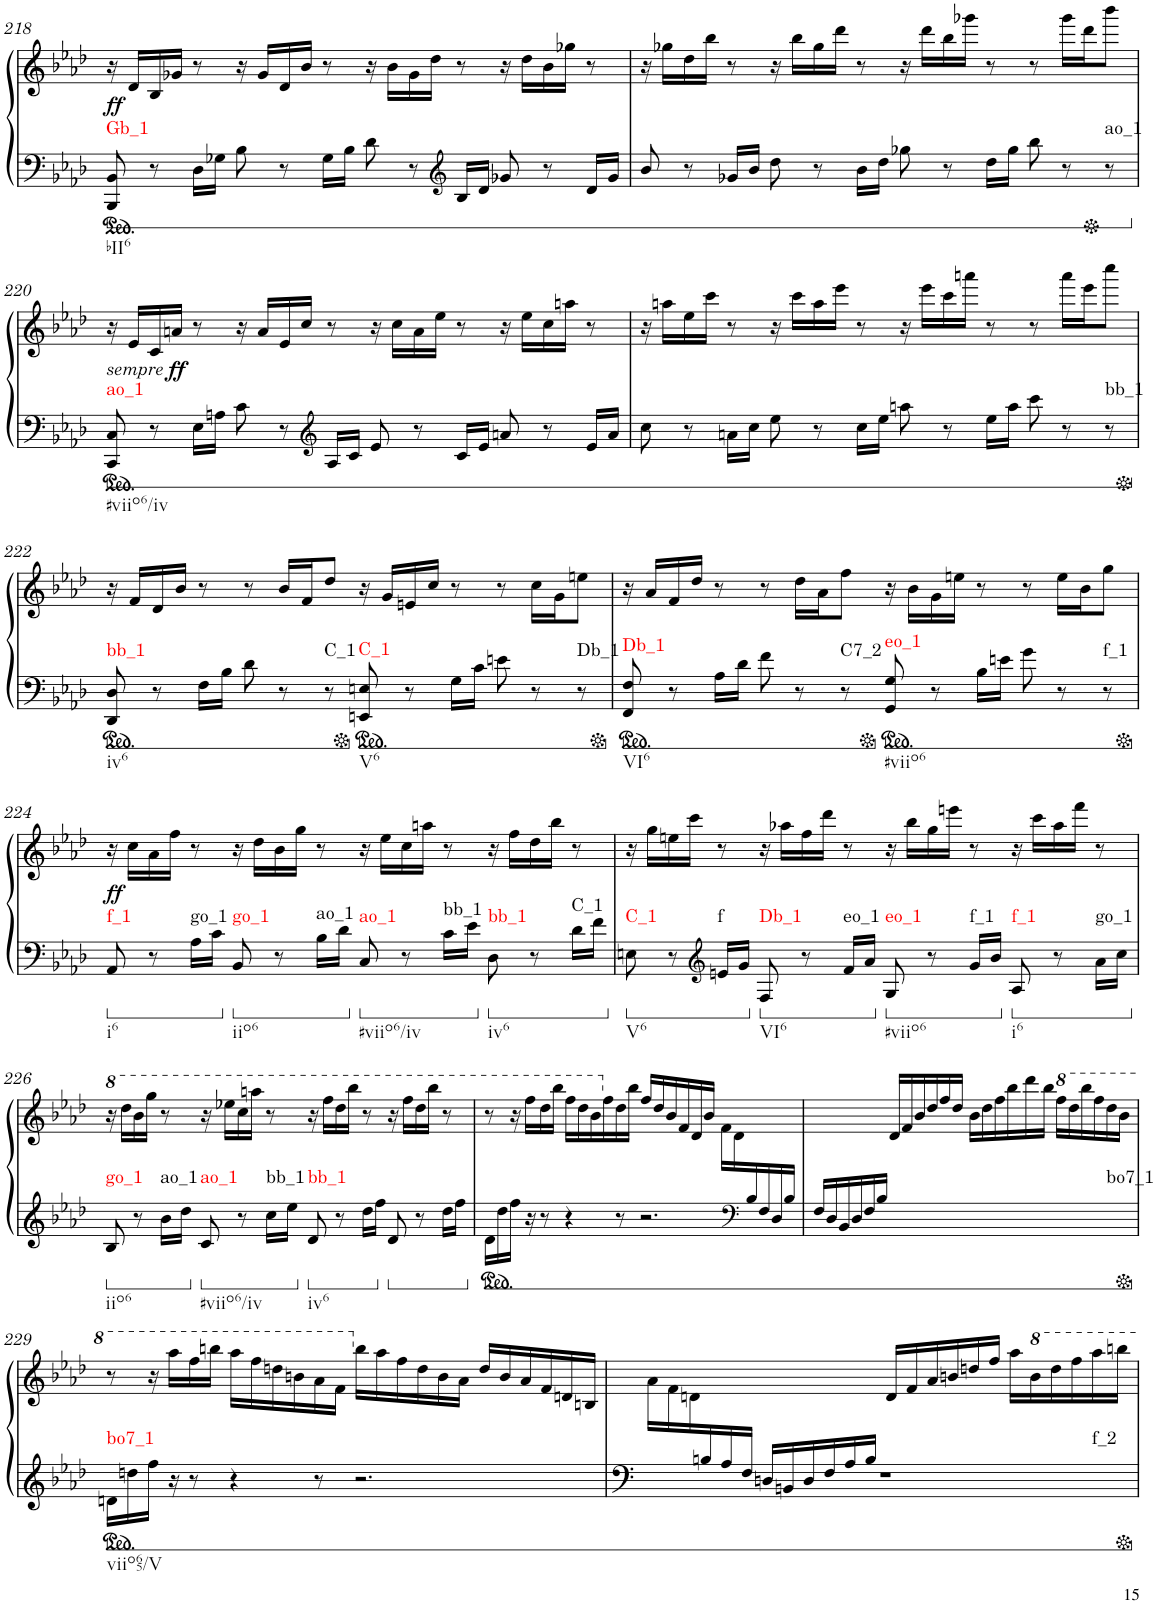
**kern	**kern	**dynam	**harte
*part1	*part1	*part1	*part1
*staff2	*staff1	*staff1/2	*
*I"Piano	*	*	*
*I'Pno.	*	*	*
!!LO:PB:g=z
*clefG2	*clefG2	*	*
*k[b-e-a-d-]	*k[b-e-a-d-]	*	*
*M12/8	*M12/8	*	*
=218	=218	=218	=218
!	!	!LO:DY:b	!LO:H:kt=Gb_1
8BBB-/ 8BB-/	16r	ff	N
.	16d-/LL	.	.
8r	16B-/	.	.
.	16g-X/JJ	.	.
16D-\LL	8r	.	.
16G-X\JJ	.	.	.
8B-\	16r	.	.
.	16g-/LL	.	.
8r	16d-/	.	.
.	16b-/JJ	.	.
16G-\LL	8r	.	.
16B-\JJ	.	.	.
8d-\	16r	.	.
.	16b-\LL	.	.
8r	16g-\	.	.
.	16dd-\JJ	.	.
*clefG2	*	*	*
16B-/LL	8r	.	.
16d-/JJ	.	.	.
8g-X/	16r	.	.
.	16dd-\LL	.	.
8r	16b-\	.	.
.	16gg-X\JJ	.	.
16d-/LL	8r	.	.
16g-/JJ	.	.	.
=219	=219	=219	=219
8b-/	16r	.	.
.	16gg-X\LL	.	.
8r	16dd-\	.	.
.	16bb-\JJ	.	.
16g-X/LL	8r	.	.
16b-/JJ	.	.	.
8dd-\	16r	.	.
.	16bb-\LL	.	.
8r	16gg-\	.	.
.	16ddd-\JJ	.	.
16b-\LL	8r	.	.
16dd-\JJ	.	.	.
8gg-X\	16r	.	.
.	16ddd-\LL	.	.
8r	16bb-\	.	.
.	16ggg-X\JJ	.	.
16dd-\LL	8r	.	.
16gg-\JJ	.	.	.
8bb-\	8r	.	.
8r	16ggg-\LL	.	.
.	16ddd-\J	.	.
!	!	!	!LO:H:kt=ao_1
8r	8bbb-\J	.	N
!!LO:LB:g=z
=220	=220	=220	=220
!LO:TX:a:i:t=sempre	!	!	!
!	!	!	!LO:H:kt=ao_1
8CC/ 8C/	16r	.	N
.	16e-/LL	.	.
8r	16c/	.	.
.	16an/JJ	.	.
16E-\LL	8r	.	.
16An\JJ	.	.	.
8c\	16r	.	.
.	16a/LL	.	.
8r	16e-/	.	.
.	16cc/JJ	.	.
*clefG2	*	*	*
16A/LL	8r	.	.
16c/JJ	.	.	.
8e-/	16r	.	.
.	16cc\LL	.	.
8r	16a\	.	.
.	16ee-\JJ	.	.
16c/LL	8r	.	.
16e-/JJ	.	.	.
8an/	16r	.	.
.	16ee-\LL	.	.
8r	16cc\	.	.
.	16aan\JJ	.	.
16e-/LL	8r	.	.
16a/JJ	.	.	.
=221	=221	=221	=221
8cc\	16r	.	.
.	16aan\LL	.	.
8r	16ee-\	.	.
.	16ccc\JJ	.	.
16an\LL	8r	.	.
16cc\JJ	.	.	.
8ee-\	16r	.	.
.	16ccc\LL	.	.
8r	16aa\	.	.
.	16eee-\JJ	.	.
16cc\LL	8r	.	.
16ee-\JJ	.	.	.
8aan\	16r	.	.
.	16eee-\LL	.	.
8r	16ccc\	.	.
.	16aaan\JJ	.	.
16ee-\LL	8r	.	.
16aa\JJ	.	.	.
8ccc\	8r	.	.
8r	16aaa\LL	.	.
.	16eee-\J	.	.
!	!	!	!LO:H:kt=bb_1
8r	8cccc\J	.	N
!!LO:LB:g=z
=222	=222	=222	=222
!	!	!	!LO:H:kt=bb_1
8DD-/ 8D-/	16r	.	N
.	16f/LL	.	.
8r	16d-/	.	.
.	16b-/JJ	.	.
16F\LL	8r	.	.
16B-\JJ	.	.	.
8d-\	8r	.	.
8r	16b-/LL	.	.
.	16f/J	.	.
!	!	!	!LO:H:kt=C_1
8r	8dd-/J	.	N
!	!	!	!LO:H:kt=C_1
8EEn/ 8En/	16r	.	N
.	16g/LL	.	.
8r	16en/	.	.
.	16cc/JJ	.	.
16G\LL	8r	.	.
16c\JJ	.	.	.
8en\	8r	.	.
8r	16cc\LL	.	.
.	16g\J	.	.
!	!	!	!LO:H:kt=Db_1
8r	8een\J	.	N
=223	=223	=223	=223
!	!	!	!LO:H:kt=Db_1
8FF/ 8F/	16r	.	N
.	16a-/LL	.	.
8r	16f/	.	.
.	16dd-/JJ	.	.
16A-\LL	8r	.	.
16d-\JJ	.	.	.
8f\	8r	.	.
8r	16dd-\LL	.	.
.	16a-\J	.	.
!	!	!	!LO:H:kt=C7_2
8r	8ff\J	.	N
!	!	!	!LO:H:kt=eo_1
8GG/ 8G/	16r	.	N
.	16b-\LL	.	.
8r	16g\	.	.
.	16een\JJ	.	.
16B-\LL	8r	.	.
16en\JJ	.	.	.
8g\	8r	.	.
8r	16ee\LL	.	.
.	16b-\J	.	.
!	!	!	!LO:H:kt=f_1
8r	8gg\J	.	N
!!LO:LB:g=z
=224	=224	=224	=224
!	!	!LO:DY:b	!LO:H:kt=f_1
8AA-/	16r	ff	N
.	16cc\LL	.	.
8r	16a-\	.	.
.	16ff\JJ	.	.
!	!	!	!LO:H:kt=go_1
16A-\LL	8r	.	N
16c\JJ	.	.	.
!	!	!	!LO:H:kt=go_1
8BB-/	16r	.	N
.	16dd-\LL	.	.
8r	16b-\	.	.
.	16gg\JJ	.	.
!	!	!	!LO:H:kt=ao_1
16B-\LL	8r	.	N
16d-\JJ	.	.	.
!	!	!	!LO:H:kt=ao_1
8C/	16r	.	N
.	16ee-\LL	.	.
8r	16cc\	.	.
.	16aan\JJ	.	.
!	!	!	!LO:H:kt=bb_1
16c\LL	8r	.	N
16e-\JJ	.	.	.
!	!	!	!LO:H:kt=bb_1
8D-\	16r	.	N
.	16ff\LL	.	.
8r	16dd-\	.	.
.	16bb-\JJ	.	.
!	!	!	!LO:H:kt=C_1
16d-\LL	8r	.	N
16f\JJ	.	.	.
=225	=225	=225	=225
!	!	!	!LO:H:kt=C_1
8En\	16r	.	N
.	16gg\LL	.	.
8r	16een\	.	.
.	16ccc\JJ	.	.
*clefG2	*	*	*
!	!	!	!LO:H:kt=f
16en/LL	8r	.	N
16g/JJ	.	.	.
!	!	!	!LO:H:kt=Db_1
8F/	16r	.	N
.	16aa-X\LL	.	.
8r	16ff\	.	.
.	16ddd-\JJ	.	.
!	!	!	!LO:H:kt=eo_1
16f/LL	8r	.	N
16a-/JJ	.	.	.
!	!	!	!LO:H:kt=eo_1
8G/	16r	.	N
.	16bb-\LL	.	.
8r	16gg\	.	.
.	16eeen\JJ	.	.
!	!	!	!LO:H:kt=f_1
16g/LL	8r	.	N
16b-/JJ	.	.	.
!	!	!	!LO:H:kt=f_1
8A-/	16r	.	N
.	16ccc\LL	.	.
8r	16aa-\	.	.
.	16fff\JJ	.	.
!	!	!	!LO:H:kt=go_1
16a-\LL	8r	.	N
16cc\JJ	.	.	.
!!LO:LB:g=z
=226	=226	=226	=226
!	!	!	!LO:H:kt=go_1
8B-/	16r	.	N
.	16ddd-\LL	.	.
8r	16bb-\	.	.
.	16ggg\JJ	.	.
!	!	!	!LO:H:kt=ao_1
16b-\LL	8r	.	N
16dd-\JJ	.	.	.
!	!	!	!LO:H:kt=ao_1
8c/	16r	.	N
.	16eee-X\LL	.	.
8r	16ccc\	.	.
.	16aaan\JJ	.	.
!	!	!	!LO:H:kt=bb_1
16cc\LL	8r	.	N
16ee-\JJ	.	.	.
!	!	!	!LO:H:kt=bb_1
8d-/	16r	.	N
.	16fff\LL	.	.
8r	16ddd-\	.	.
.	16bbb-\JJ	.	.
16dd-\LL	8r	.	.
16ff\JJ	.	.	.
8d-/	16r	.	.
.	16fff\LL	.	.
8r	16ddd-\	.	.
.	16bbb-\JJ	.	.
16dd-\LL	8r	.	.
16ff\JJ	.	.	.
=227	=227	=227	=227
*^	*	*	*
*	*^	*	*	*
4ryy	16d-\LL	2.ryy	8r	.	.
.	16dd-\	.	.	.	.
.	16ff\JJ	.	16r	.	.
.	16r	.	16fff\LL	.	.
.	8r	.	16ddd-\	.	.
.	.	.	16bbb-\JJ	.	.
.	4r	.	16fff\LL	.	.
.	.	.	16ddd-\	.	.
.	.	.	16bb-\	.	.
.	.	.	16ff\	.	.
.	8r	.	16dd-\	.	.
.	.	.	16bb-\JJ	.	.
.	2.r	4.ryy	16ff/LL	.	.
.	.	.	16dd-/	.	.
.	.	.	16b-/	.	.
.	.	.	16f/	.	.
.	.	.	16d-/	.	.
.	.	.	16b-/JJ	.	.
.	.	8ryy	16f\LL	.	.
.	.	.	16d-\	.	.
*clefF4	*	*	*	*	*
16B-/	.	4ryy	4ryy	.	.
16F/	.	.	.	.	.
16D-/	.	.	.	.	.
16B-/JJ	.	.	.	.	.
*	*v	*v	*	*	*
=228	=228	=228	=228	=228
!	!	!	!	!LO:H:kt=bo7_1
16F/LL	1.ryy	4.ryy	.	N
16D-/	.	.	.	.
16BB-/	.	.	.	.
16D-/	.	.	.	.
16F/	.	.	.	.
16B-/JJ	.	.	.	.
1ryy	.	16d-/LL	.	.
.	.	16f/	.	.
.	.	16b-/	.	.
.	.	16dd-/	.	.
.	.	16ff/	.	.
.	.	16dd-/JJ	.	.
.	.	16b-\LL	.	.
.	.	16dd-\	.	.
.	.	16ff\	.	.
.	.	16bb-\	.	.
.	.	16ddd-\	.	.
.	.	16bb-\JJ	.	.
.	.	16fff\LL	.	.
.	.	16ddd-\	.	.
.	.	16bbb-\	.	.
.	.	16fff\	.	.
8ryy	.	16ddd-\	.	.
.	.	16bb-\JJ	.	.
*v	*v	*	*	*
!!LO:LB:g=z
=229	=229	=229	=229
!	!	!	!LO:H:kt=bo7_1
16dn\LL	8r	.	N
16ddn\	.	.	.
16ff\JJ	16r	.	.
16r	16aaa-\LL	.	.
8r	16fff\	.	.
.	16bbbn\JJ	.	.
4r	16aaa-\LL	.	.
.	16fff\	.	.
.	16dddn\	.	.
.	16bbn\	.	.
8r	16aa-\	.	.
.	16ff\JJ	.	.
2.r	16bb\LL	.	.
.	16aa-\	.	.
.	16ff\	.	.
.	16dd\	.	.
.	16b\	.	.
.	16a-\JJ	.	.
.	16dd/LL	.	.
.	16b/	.	.
.	16a-/	.	.
.	16f/	.	.
.	16dn/	.	.
.	16Bn/JJ	.	.
=230	=230	=230	=230
*^	*	*	*
!	!	!	!	!LO:H:kt=f_2
8.ryy	1.r	16a-\LL	.	N
.	.	16f\	.	.
.	.	16dn\	.	.
16Bn/	.	16ryy	.	.
16A-/	.	.	.	.
16F/JJ	.	.	.	.
16Dn/LL	.	.	.	.
16BBn/	.	.	.	.
16D/	.	.	.	.
16F/	.	.	.	.
16A-/	.	.	.	.
16B/JJ	.	.	.	.
2.ryy	.	16d/LL	.	.
.	.	16f/	.	.
.	.	16a-/	.	.
.	.	16bn/	.	.
.	.	16ddn/	.	.
.	.	16ff/JJ	.	.
.	.	16aa-\LL	.	.
.	.	16bb\	.	.
.	.	16ddd\	.	.
.	.	16fff\	.	.
.	.	16aaa-\	.	.
.	.	16bbbn\JJ	.	.
*v	*v	*	*	*
=	=	=	=
*-	*-	*-	*-
